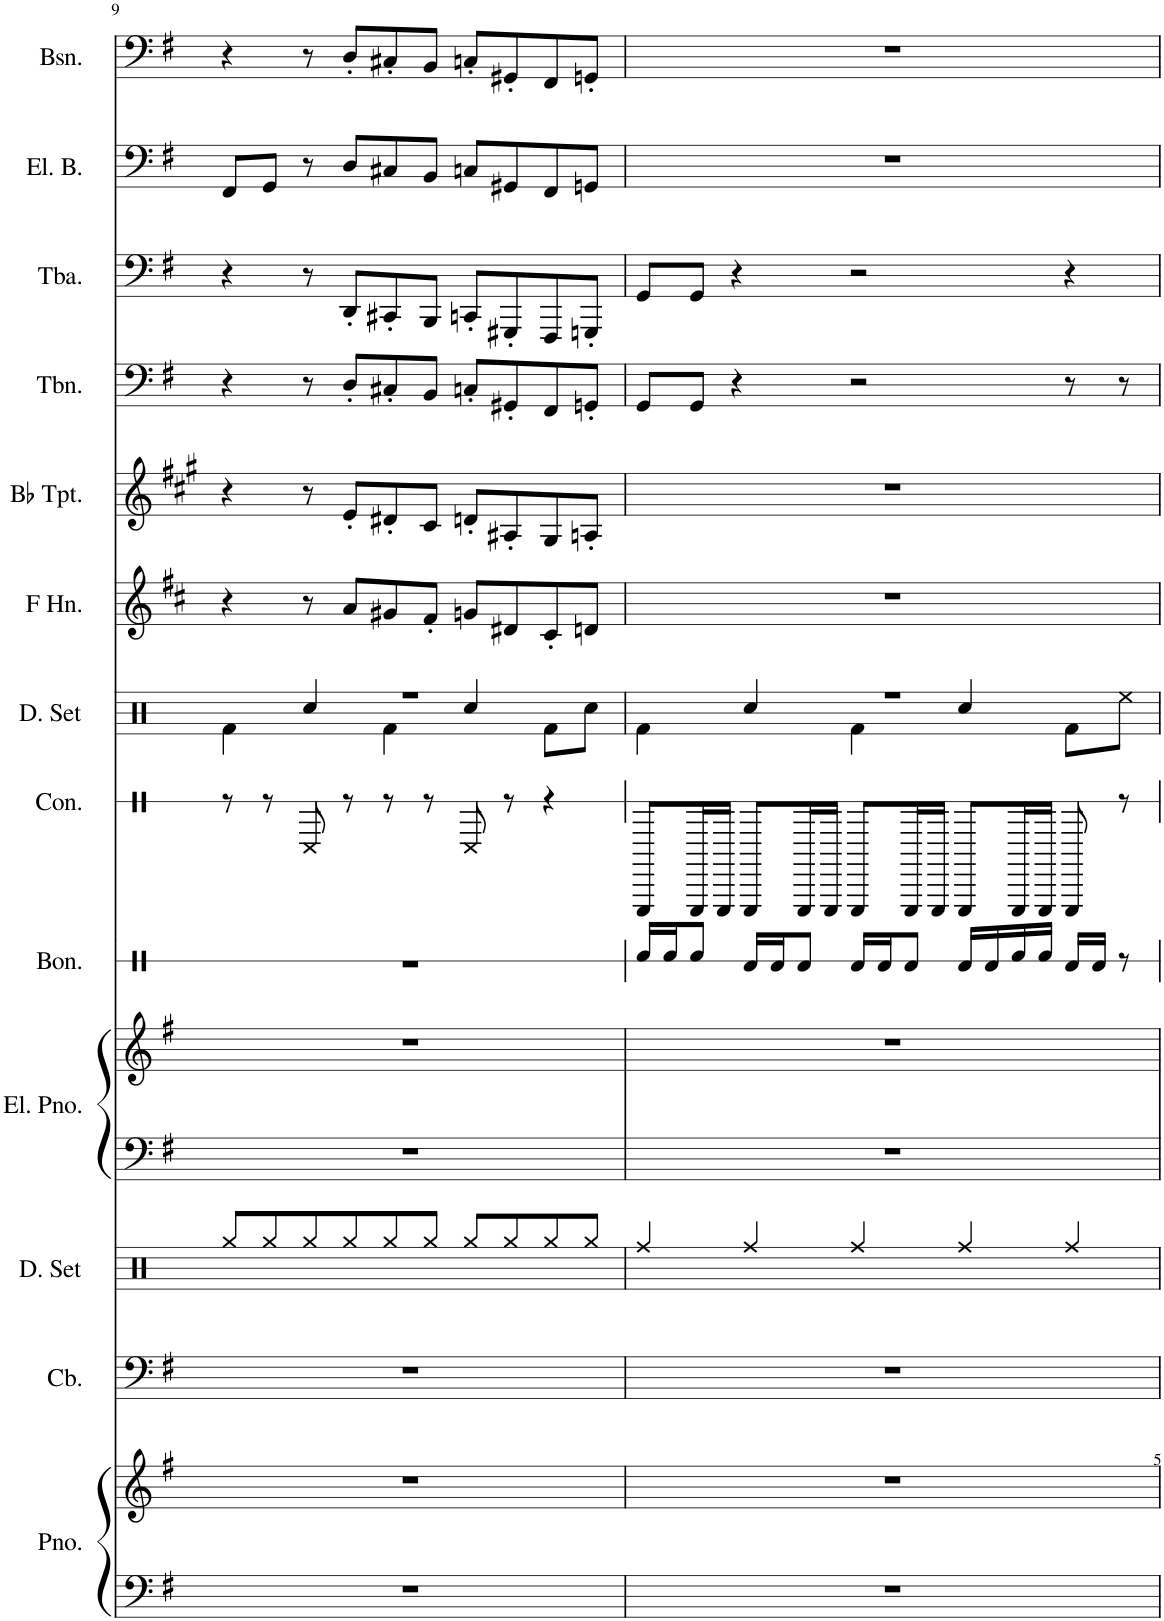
**kern	**kern	**kern	**kern	**kern	**kern	**kern	**kern	**kern	**kern	**kern	**kern	**kern	**kern	**kern
*part13	*part13	*part12	*part11	*part10	*part10	*part9	*part8	*part7	*part6	*part5	*part4	*part3	*part2	*part1
*staff15	*staff14	*staff13	*staff12	*staff11	*staff10	*staff9	*staff8	*staff7	*staff6	*staff5	*staff4	*staff3	*staff2	*staff1
*I"Piano	*	*I"Contrabass	*I"Drumset	*I"Electric Piano	*	*I"Bongos	*I"Congas	*I"Drumset	*I"Horn in F	*I"Bb Trumpet	*I"Trombone	*I"Tuba	*I"Electric Bass	*I"Bassoon
*I'Pno.	*	*I'Cb.	*I'D. Set	*I'El. Pno.	*	*I'Bon.	*I'Con.	*I'D. Set	*	*I'Bb Tpt.	*I'Tbn.	*I'Tba.	*I'El. B.	*I'Bsn.
!!LO:PB:g=z
*clefF4	*clefG2	*clefF4	*clefX	*clefF4	*clefG2	*clefX	*clefX	*clefX	*clefG2	*clefG2	*clefF4	*clefF4	*clefF4	*clefF4
*	*	*Trd7c12	*	*	*	*	*	*	*Trd4c7	*Trd1c2	*	*	*Trd7c12	*
*k[f#]	*k[f#]	*k[f#]	*k[]	*k[f#]	*k[f#]	*k[]	*k[]	*k[]	*k[f#c#]	*k[f#c#g#]	*k[f#]	*k[f#]	*k[f#]	*k[f#]
*M5/4	*M5/4	*M5/4	*M5/4	*M5/4	*M5/4	*M5/4	*M5/4	*M5/4	*M5/4	*M5/4	*M5/4	*M5/4	*M5/4	*M5/4
=9	=9	=9	=9	=9	=9	=9	=9	=9	=9	=9	=9	=9	=9	=9
*	*	*	*	*	*	*	*	*^	*	*	*	*	*	*
4%5r	4%5r	4%5r	8Rgg/L	4%5r	4%5r	4%5r	8r	4%5r	4Rf\	4r	4r	4r	4r	8FF#/L	4r
.	.	.	8Rgg/	.	.	.	8r	.	.	.	.	.	.	8GG/J	.
.	.	.	8Rgg/	.	.	.	8d/	.	4Rcc/	8r	8r	8r	8r	8r	8r
.	.	.	8Rgg/	.	.	.	8r	.	.	8a/L	8e'/L	8D'/L	8DD'/L	8D/L	8D'/L
.	.	.	8Rgg/	.	.	.	8r	.	4Rf\	8g#X/	8d#X'/	8C#X'/	8CC#X'/	8C#X/	8C#X'/
.	.	.	8Rgg/J	.	.	.	8r	.	.	8f#'/J	8c#/J	8BB/J	8BBB/J	8BB/J	8BB/J
.	.	.	8Rgg/L	.	.	.	8d/	.	4Rcc/	8gn/L	8dn'/L	8Cn'/L	8CCn'/L	8Cn/L	8Cn'/L
.	.	.	8Rgg/	.	.	.	8r	.	.	8d#X/	8A#X'/	8GG#X'/	8GGG#X'/	8GG#X/	8GG#X'/
.	.	.	8Rgg/	.	.	.	4r	.	8Rf\L	8c#'/	8G#/	8FF#/	8FFF#/	8FF#/	8FF#/
.	.	.	8Rgg/J	.	.	.	.	.	8Rcc\J	8dn/J	8An'/J	8GGn'/J	8GGGn'/J	8GGn/J	8GGn'/J
=10	=10	=10	=10	=10	=10	=10	=10	=10	=10	=10	=10	=10	=10	=10	=10
4%5r	4%5r	4%5r	4Rff/	4%5r	4%5r	16Rf/LL	8FF/L	4%5r	4Rf\	4%5r	4%5r	8GG/L	8GG/L	4%5r	4%5r
.	.	.	.	.	.	16Rf/J	.	.	.	.	.	.	.	.	.
.	.	.	.	.	.	8Rf/J	16FF/L	.	.	.	.	8GG/J	8GG/J	.	.
.	.	.	.	.	.	.	16FF/JJ	.	.	.	.	.	.	.	.
.	.	.	4Rff/	.	.	16Rd/LL	8FF/L	.	4Rcc/	.	.	4r	4r	.	.
.	.	.	.	.	.	16Rd/J	.	.	.	.	.	.	.	.	.
.	.	.	.	.	.	8Rd/J	16FF/L	.	.	.	.	.	.	.	.
.	.	.	.	.	.	.	16FF/JJ	.	.	.	.	.	.	.	.
.	.	.	4Rff/	.	.	16Rd/LL	8FF/L	.	4Rf\	.	.	2r	2r	.	.
.	.	.	.	.	.	16Rd/J	.	.	.	.	.	.	.	.	.
.	.	.	.	.	.	8Rd/J	16FF/L	.	.	.	.	.	.	.	.
.	.	.	.	.	.	.	16FF/JJ	.	.	.	.	.	.	.	.
.	.	.	4Rff/	.	.	16Rd/LL	8FF/L	.	4Rcc/	.	.	.	.	.	.
.	.	.	.	.	.	16Rd/	.	.	.	.	.	.	.	.	.
.	.	.	.	.	.	16Rf/	16FF/L	.	.	.	.	.	.	.	.
.	.	.	.	.	.	16Rf/JJ	16FF/JJ	.	.	.	.	.	.	.	.
.	.	.	4Rff/	.	.	16Rd/LL	8FF/	.	8Rf\L	.	.	8r	4r	.	.
.	.	.	.	.	.	16Rd/JJ	.	.	.	.	.	.	.	.	.
.	.	.	.	.	.	8r	8r	.	8Ree\J	.	.	8r	.	.	.
*	*	*	*	*	*	*	*	*v	*v	*	*	*	*	*	*
=	=	=	=	=	=	=	=	=	=	=	=	=	=	=
*-	*-	*-	*-	*-	*-	*-	*-	*-	*-	*-	*-	*-	*-	*-
